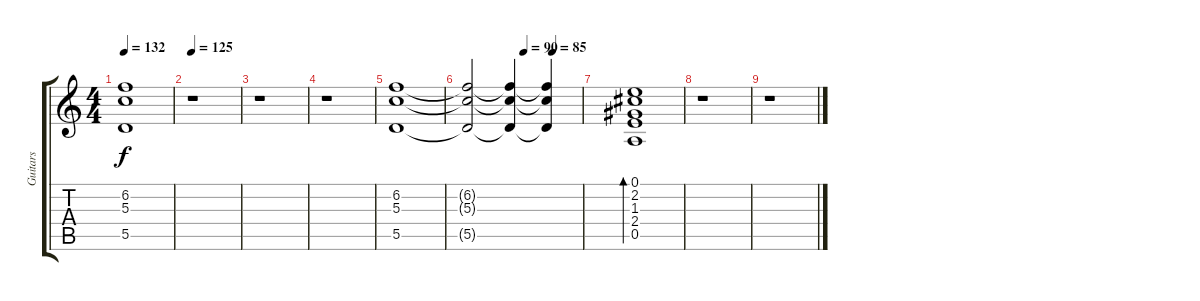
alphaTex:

\track ("Guitars" "Guitars") {instrument acousticguitarsteel}
\staff {score tabs}
\tuning (E4 B3 G3 D3 A2 E2) {hide}
\ts (4 4)
\tempo 132
\clef g2
\ks c
(6.2 5.3 5.5).1{dy f} |
\tempo 125
r.1 |
r.1 |
r.1 |
(6.2 5.3 5.5).1 |
\tempo (90 0.5)
\tempo (85 0.75)
(6.2{t} 5.3{t} 5.5{t}).2 (6.2{t} 5.3{t} 5.5{t}).4 (6.2{t} 5.3{t} 5.5{t}).4 |
(0.1 2.2 1.3 2.4 0.5).1{bd 480} |
r.1 |
r.1
